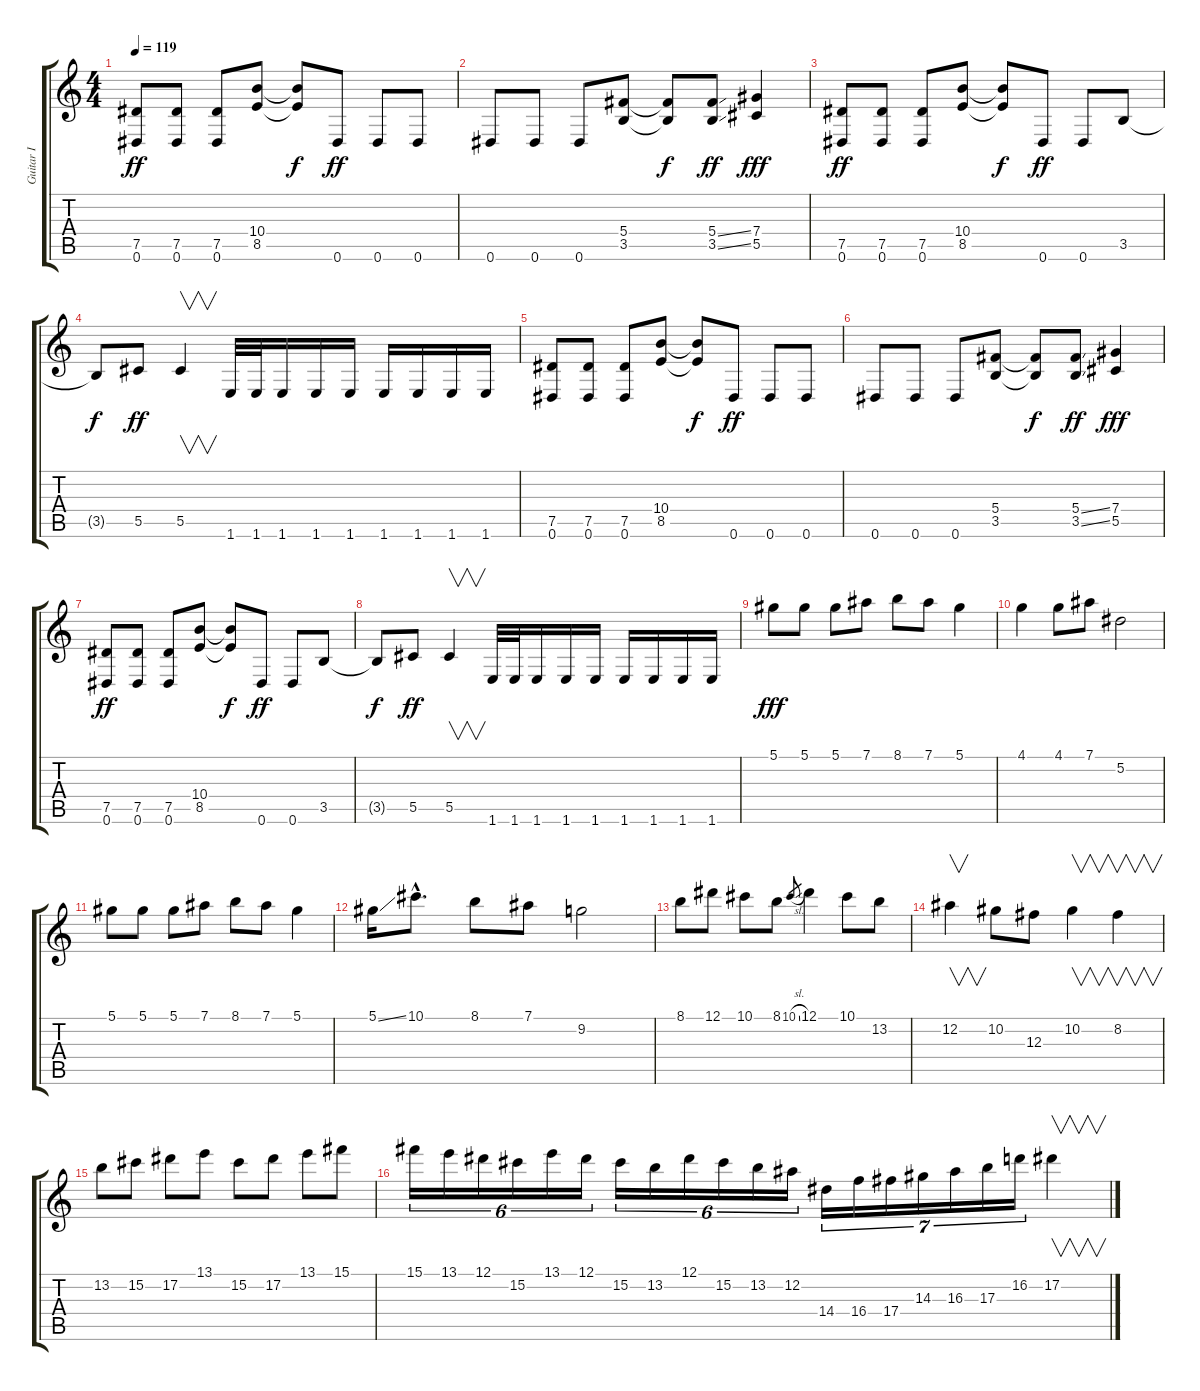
\track ("Guitar I" "Guitar I") {instrument distortionguitar}
\staff {score tabs}
\tuning (Eb4 Bb3 Gb3 Db3 Ab2 Eb2) {hide}
\ts (4 4)
\tempo 119
\clef g2
\ks c
(7.5 0.6).8{dy ff} (7.5 0.6).8 (7.5 0.6).8 (10.4 8.5).8 (10.4{t} 8.5{t}).8{dy f} 0.6.8{dy ff} 0.6.8 0.6.8 |
0.6.8 0.6.8 0.6.8 (5.4 3.5).8 (5.4{t} 3.5{t}).8{dy f} (5.4{ss} 3.5{ss}).8{dy ff} (7.4 5.5).4{dy fff} |
(7.5 0.6).8{dy ff} (7.5 0.6).8 (7.5 0.6).8 (10.4 8.5).8 (10.4{t} 8.5{t}).8{dy f} 0.6.8{dy ff} 0.6.8 3.5.8 |
3.5{t}.8{dy f} 5.5.8{dy ff} 5.5.4{v} 1.6.32 1.6.32 1.6.16 1.6.16 1.6.16 1.6.16 1.6.16 1.6.16 1.6.16 |
(7.5 0.6).8 (7.5 0.6).8 (7.5 0.6).8 (10.4 8.5).8 (10.4{t} 8.5{t}).8{dy f} 0.6.8{dy ff} 0.6.8 0.6.8 |
0.6.8 0.6.8 0.6.8 (5.4 3.5).8 (5.4{t} 3.5{t}).8{dy f} (5.4{ss} 3.5{ss}).8{dy ff} (7.4 5.5).4{dy fff} |
(7.5 0.6).8{dy ff} (7.5 0.6).8 (7.5 0.6).8 (10.4 8.5).8 (10.4{t} 8.5{t}).8{dy f} 0.6.8{dy ff} 0.6.8 3.5.8 |
3.5{t}.8{dy f} 5.5.8{dy ff} 5.5.4{v} 1.6.32 1.6.32 1.6.16 1.6.16 1.6.16 1.6.16 1.6.16 1.6.16 1.6.16 |
5.1.8{dy fff instrument acousticguitarnylon} 5.1.8 5.1.8 7.1.8 8.1.8 7.1.8 5.1.4 |
4.1.4{instrument acousticguitarnylon} 4.1.8 7.1.8 5.2.2 |
5.1.8{instrument acousticguitarnylon} 5.1.8 5.1.8 7.1.8 8.1.8 7.1.8 5.1.4 |
5.1{ss}.16{instrument acousticguitarnylon} 10.1{hac}.8{d instrument acousticguitarnylon} 8.1.8 7.1.8 9.2.2 |
8.1.8{instrument acousticguitarnylon} 12.1.8 10.1.8 8.1.8 10.1{sl}.8{gr} 12.1.4 10.1.8 13.2.8 |
12.2.4{v instrument acousticguitarnylon} 10.2.8 12.3.8 10.2.4{v} 8.2.4{v} |
13.2.8{instrument acousticguitarnylon} 15.2.8 17.2.8 13.1.8 15.2.8 17.2.8 13.1.8 15.1.8 |
15.1.16{tu (6 4) instrument acousticguitarnylon} 13.1.16{tu (6 4)} 12.1.16{tu (6 4)} 15.2.16{tu (6 4)} 13.1.16{tu (6 4)} 12.1.16{tu (6 4)} 15.2.16{tu (6 4)} 13.2.16{tu (6 4)} 12.1.16{tu (6 4)} 15.2.16{tu (6 4)} 13.2.16{tu (6 4)} 12.2.16{tu (6 4)} 14.4.16{tu (7 4)} 16.4.16{tu (7 4)} 17.4.16{tu (7 4)} 14.3.16{tu (7 4)} 16.3.16{tu (7 4)} 17.3.16{tu (7 4)} 16.2.16{tu (7 4)} 17.2.4{v}
